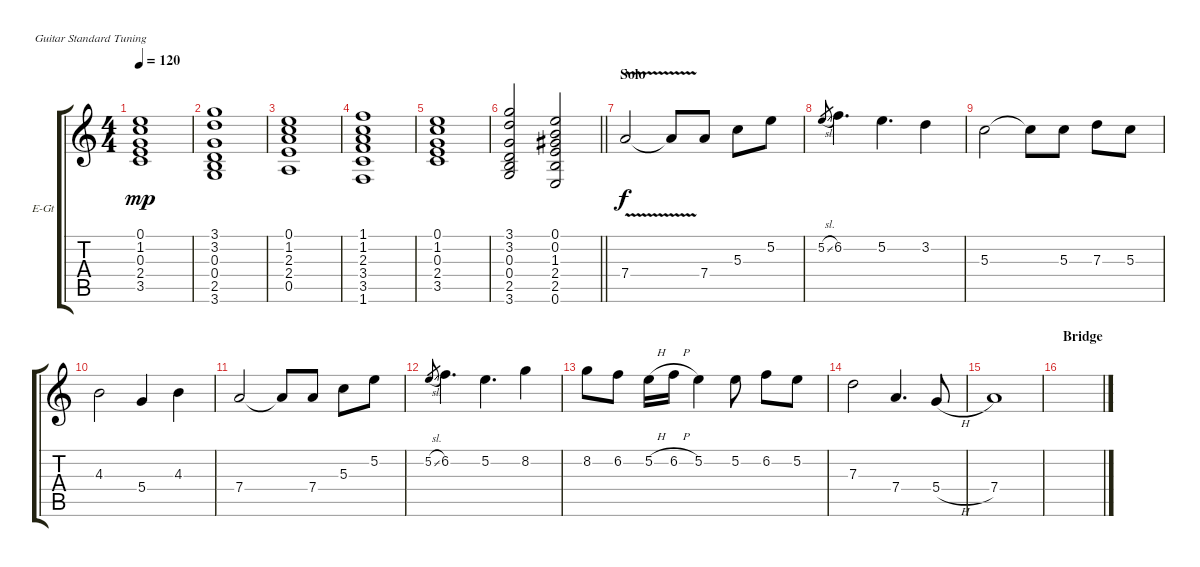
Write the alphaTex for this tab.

\defaultSystemsLayout 4
\bracketExtendMode groupsimilarinstruments
\firstSystemTrackNameOrientation horizontal
\otherSystemsTrackNameOrientation horizontal
\track ("Lead Acoustic" "E-Gt") {instrument electricguitarclean}
\staff {score tabs}
\tuning (E4 B3 G3 D3 A2 E2)
\ts (4 4)
\tempo 120
\clef g2
\ks aminor
(3.5 2.4 0.3 1.2 0.1).1{dy mp} |
(3.6 2.5 0.4 0.3 3.2 3.1).1 |
(0.5 2.4 2.3 1.2 0.1).1 |
(1.6 3.5 3.4 2.3 1.2 1.1).1 |
(3.5 2.4 0.3 1.2 0.1).1 |
\barLineRight lightlight
(3.6 2.5 0.4 0.3 3.2 3.1).2 (0.6 2.5 2.4 1.3 0.2 0.1).2 |
\section ("" "Solo")
7.4{v}.2{dy f} 7.4{v t}.8 7.4.8 5.3.8 5.2.8 |
5.2{sl}.8{gr} 6.2.4{d} 5.2.4{d} 3.2.4 |
5.3.2 5.3{t}.8 5.3.8 7.3.8 5.3.8 |
4.3.2 5.4.4 4.3.4 |
7.4.2 7.4{t}.8 7.4.8 5.3.8 5.2.8 |
5.2{sl}.8{gr} 6.2.4{d} 5.2.4{d} 8.2.4 |
8.2.8 6.2.8 5.2{h}.16 6.2{h}.16 5.2.4 5.2.8 6.2.8 5.2.8 |
7.3.2 7.4.4{d} 5.4{h}.8 |
7.4.1 |
\section ("" "Bridge")
